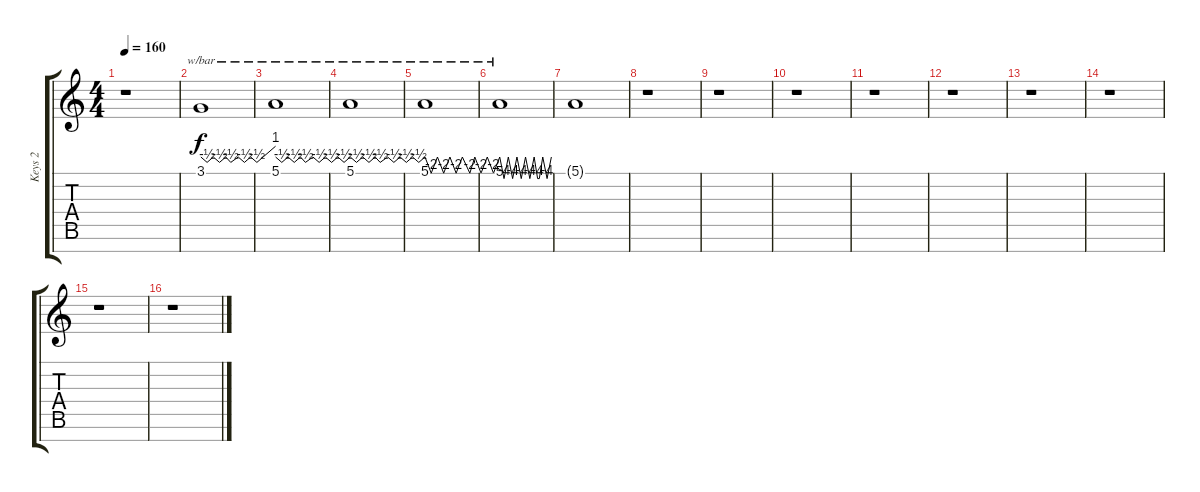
\track ("Keys 2" "Keys 2") {instrument electricgrandpiano}
\staff {score tabs}
\tuning (E4 B3 G3 D3 A2 E2 B1) {hide}
\ts (4 4)
\tempo 160
\clef g2
\ks c
r.1{dy p} |
3.1.1{tbe (custom default 0 0 5 -2 10 0 15 -2 20 0 24 -2 30 0 35 -2 40 0 45 -2 50 0 60 4) dy f instrument pad8sweep} |
5.1.1{tbe (custom default 0 0 5 -2 10 0 15 -2 20 0 24 -2 30 0 35 -2 40 0 45 -2 50 0 55 -2 60 0)} |
5.1.1{tbe (custom default 0 0 5 -2 10 0 15 -2 20 0 24 -2 30 0 35 -2 40 0 45 -2 50 0 55 -2 60 0)} |
5.1.1{tbe (custom default 0 0 5 -8 10 0 15 -8 20 0 25 -8 30 0 36 -8 40 0 45 -8 50 0 55 -8 60 0)} |
5.1.1{tbe (custom default 0 0 5 -16 10 0 15 -16 20 0 25 -16 30 0 35 -16 40 0 44 -16 46 -16 50 0 55 -16 60 0)} |
5.1{t}.1 |
r.1 |
r.1 |
r.1 |
r.1 |
r.1 |
r.1 |
r.1 |
r.1 |
r.1
